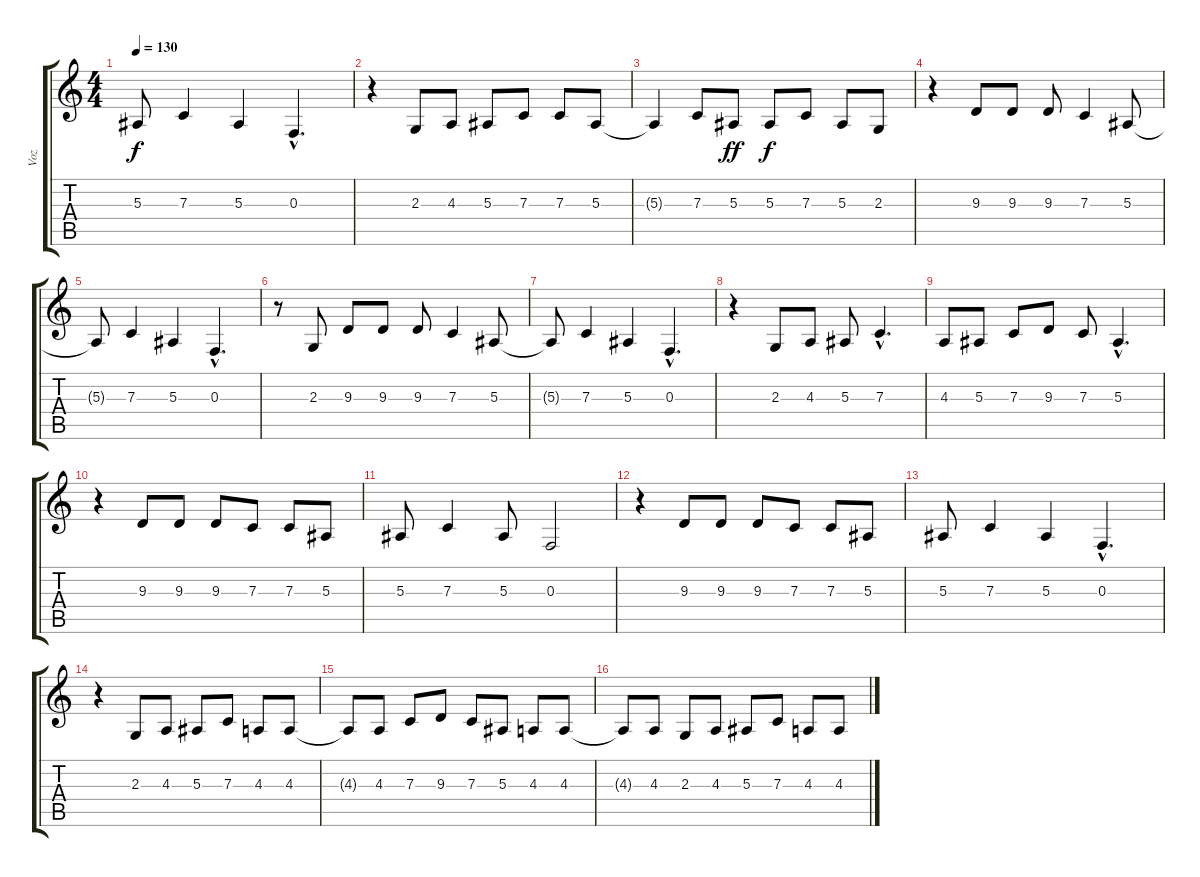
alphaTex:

\track ("Voz" "Voz") {instrument viola}
\staff {score tabs}
\tuning (D4 A3 F3 C3 G2 D2) {hide}
\ts (4 4)
\tempo 130
\clef g2
\ks c
5.3{t}.8{dy f} 7.3.4 5.3.4 0.3{hac}.4{d} |
r.4 2.3.8 4.3.8 5.3.8 7.3.8 7.3.8 5.3.8 |
5.3{t}.4 7.3.8 5.3.8{dy ff} 5.3.8{dy f} 7.3.8 5.3.8 2.3.8 |
r.4 9.3.8 9.3.8 9.3.8 7.3.4 5.3.8 |
5.3{t}.8 7.3.4 5.3.4 0.3{hac}.4{d} |
r.8 2.3.8 9.3.8 9.3.8 9.3.8 7.3.4 5.3.8 |
5.3{t}.8 7.3.4 5.3.4 0.3{hac}.4{d} |
r.4 2.3.8 4.3.8 5.3.8 7.3{hac}.4{d} |
4.3.8 5.3.8 7.3.8 9.3.8 7.3.8 5.3{hac}.4{d} |
r.4 9.3.8 9.3.8 9.3.8 7.3.8 7.3.8 5.3.8 |
5.3.8 7.3.4 5.3.8 0.3.2 |
r.4 9.3.8 9.3.8 9.3.8 7.3.8 7.3.8 5.3.8 |
5.3.8 7.3.4 5.3.4 0.3{hac}.4{d} |
r.4 2.3.8 4.3.8 5.3.8 7.3.8 4.3.8 4.3.8 |
4.3{t}.8 4.3.8 7.3.8 9.3.8 7.3.8 5.3.8 4.3.8 4.3.8 |
4.3{t}.8 4.3.8 2.3.8 4.3.8 5.3.8 7.3.8 4.3.8 4.3.8
